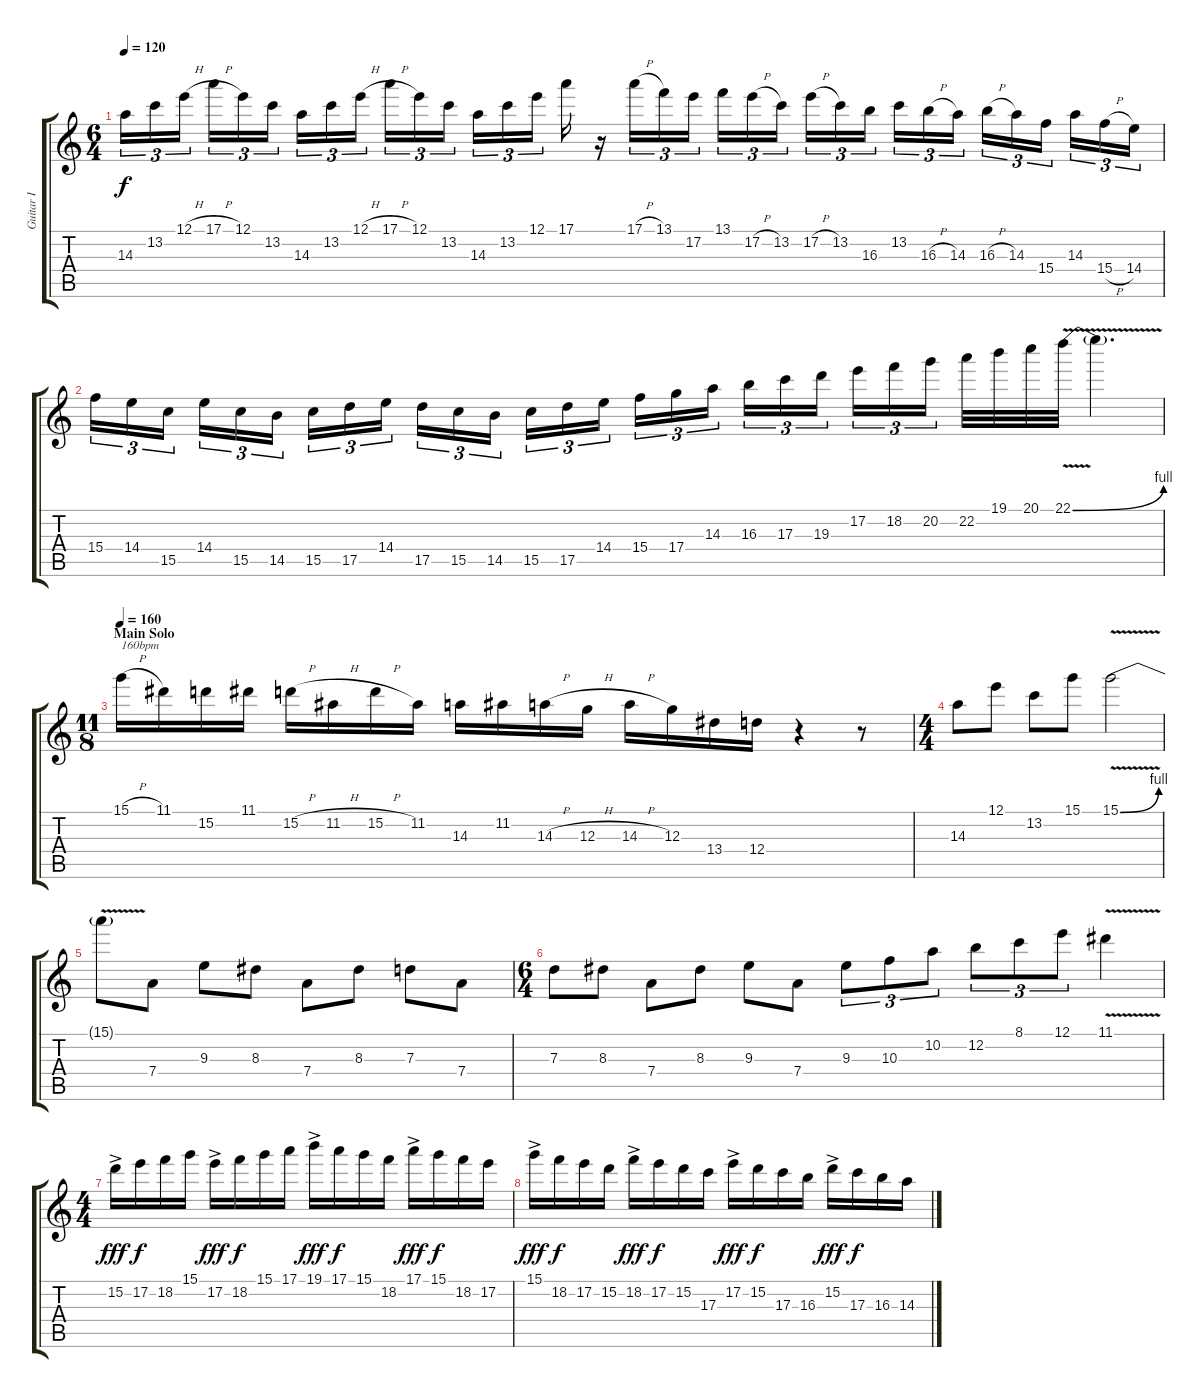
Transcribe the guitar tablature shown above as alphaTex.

\track ("Guitar I" "Guitar I") {instrument distortionguitar}
\staff {score tabs}
\tuning (E4 B3 G3 D3 A2 E2) {hide}
\ts (6 4)
\tempo 120
\clef g2
\ks c
14.3.16{tu (3 2) dy f} 13.2.16{tu (3 2)} 12.1{h}.16{tu (3 2) beam splitsecondary} 17.1{h}.16{tu (3 2)} 12.1.16{tu (3 2)} 13.2.16{tu (3 2) beam splitsecondary} 14.3.16{tu (3 2)} 13.2.16{tu (3 2)} 12.1{h}.16{tu (3 2) beam splitsecondary} 17.1{h}.16{tu (3 2)} 12.1.16{tu (3 2)} 13.2.16{tu (3 2) beam splitsecondary} 14.3.16{tu (3 2)} 13.2.16{tu (3 2)} 12.1.16{tu (3 2) beam splitsecondary} 17.1.16 r.16 17.1{h}.16{tu (3 2)} 13.1.16{tu (3 2)} 17.2.16{tu (3 2) beam splitsecondary} 13.1.16{tu (3 2)} 17.2{h}.16{tu (3 2)} 13.2.16{tu (3 2) beam splitsecondary} 17.2{h}.16{tu (3 2)} 13.2.16{tu (3 2)} 16.3.16{tu (3 2) beam splitsecondary} 13.2.16{tu (3 2)} 16.3{h}.16{tu (3 2)} 14.3.16{tu (3 2) beam splitsecondary} 16.3{h}.16{tu (3 2)} 14.3.16{tu (3 2)} 15.4.16{tu (3 2) beam splitsecondary} 14.3.16{tu (3 2)} 15.4{h}.16{tu (3 2)} 14.4.16{tu (3 2)} |
15.4.16{tu (3 2)} 14.4.16{tu (3 2)} 15.5.16{tu (3 2) beam splitsecondary} 14.4.16{tu (3 2)} 15.5.16{tu (3 2)} 14.5.16{tu (3 2) beam splitsecondary} 15.5.16{tu (3 2)} 17.5.16{tu (3 2)} 14.4.16{tu (3 2) beam splitsecondary} 17.5.16{tu (3 2)} 15.5.16{tu (3 2)} 14.5.16{tu (3 2) beam splitsecondary} 15.5.16{tu (3 2)} 17.5.16{tu (3 2)} 14.4.16{tu (3 2) beam splitsecondary} 15.4.16{tu (3 2)} 17.4.16{tu (3 2)} 14.3.16{tu (3 2)} 16.3.16{tu (3 2)} 17.3.16{tu (3 2)} 19.3.16{tu (3 2) beam splitsecondary} 17.2.16{tu (3 2)} 18.2.16{tu (3 2)} 20.2.16{tu (3 2) beam splitsecondary} 22.2.32 19.1.32 20.1.32 22.1{be (bend 0 0 60 4) v}.32 22.1{t}.4{d} |
\ts (11 8)
\section ("" "Main Solo")
\tempo 160
15.1{h}.16{txt "160bpm"} 11.1.16 15.2.16 11.1.16 15.2{h}.16 11.2{h}.16 15.2{h}.16 11.2.16 14.3.16 11.2.16 14.3{h}.16 12.3{h}.16 14.3{h}.16 12.3.16 13.4.16 12.4.16 r.4 r.8 |
\ts (4 4)
14.3.8 12.1.8 13.2.8 15.1.8 15.1{be (bend 0 0 60 4) v}.2 |
15.1{t}.8 7.4.8 9.3.8 8.3.8 7.4.8 8.3.8 7.3.8 7.4.8 |
\ts (6 4)
7.3.8 8.3.8 7.4.8 8.3.8 9.3.8 7.4.8 9.3.8{tu (3 2)} 10.3.8{tu (3 2)} 10.2.8{tu (3 2)} 12.2.8{tu (3 2)} 8.1.8{tu (3 2)} 12.1.8{tu (3 2)} 11.1{v}.4 |
\ts (4 4)
15.2{ac}.16{dy fff} 17.2.16{dy f} 18.2.16 15.1.16 17.2{ac}.16{dy fff} 18.2.16{dy f} 15.1.16 17.1.16 19.1{ac}.16{dy fff} 17.1.16{dy f} 15.1.16 18.2.16 17.1{ac}.16{dy fff} 15.1.16{dy f} 18.2.16 17.2.16 |
15.1{ac}.16{dy fff} 18.2.16{dy f} 17.2.16 15.2.16 18.2{ac}.16{dy fff} 17.2.16{dy f} 15.2.16 17.3.16 17.2{ac}.16{dy fff} 15.2.16{dy f} 17.3.16 16.3.16 15.2{ac}.16{dy fff} 17.3.16{dy f} 16.3.16 14.3.16
